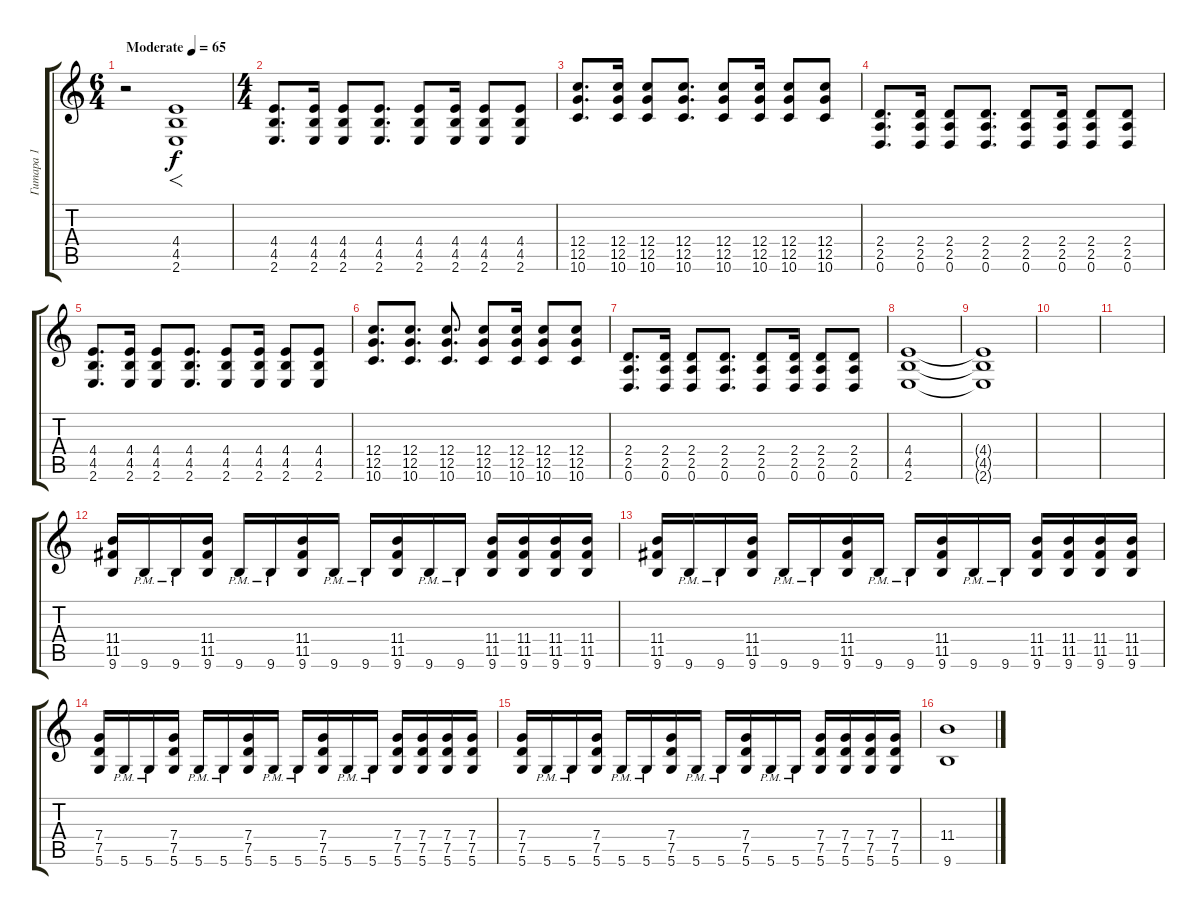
\track ("Гитара 1" "Гитара 1") {instrument distortionguitar}
\staff {score tabs}
\tuning (D4 A3 F3 C3 G2 D2) {hide}
\ts (6 4)
\tempo (65 "Moderate")
\clef g2
\ks c
r.2{dy f instrument distortionguitar} (4.4 4.5 2.6).1{f} |
\ts (4 4)
(4.4 4.5 2.6).8{d} (4.4 4.5 2.6).16 (4.4 4.5 2.6).8 (4.4 4.5 2.6).8{d} (4.4 4.5 2.6).8 (4.4 4.5 2.6).16 (4.4 4.5 2.6).8 (4.4 4.5 2.6).8 |
(12.4 12.5 10.6).8{d} (12.4 12.5 10.6).16 (12.4 12.5 10.6).8 (12.4 12.5 10.6).8{d} (12.4 12.5 10.6).8 (12.4 12.5 10.6).16 (12.4 12.5 10.6).8 (12.4 12.5 10.6).8 |
(2.4 2.5 0.6).8{d} (2.4 2.5 0.6).16 (2.4 2.5 0.6).8 (2.4 2.5 0.6).8{d} (2.4 2.5 0.6).8 (2.4 2.5 0.6).16 (2.4 2.5 0.6).8 (2.4 2.5 0.6).8 |
(4.4 4.5 2.6).8{d} (4.4 4.5 2.6).16 (4.4 4.5 2.6).8 (4.4 4.5 2.6).8{d} (4.4 4.5 2.6).8 (4.4 4.5 2.6).16 (4.4 4.5 2.6).8 (4.4 4.5 2.6).8 |
(12.4 12.5 10.6).8{d} (12.4 12.5 10.6).8{d} (12.4 12.5 10.6).8{d} (12.4 12.5 10.6).8 (12.4 12.5 10.6).16 (12.4 12.5 10.6).8 (12.4 12.5 10.6).8 |
(2.4 2.5 0.6).8{d} (2.4 2.5 0.6).16 (2.4 2.5 0.6).8 (2.4 2.5 0.6).8{d} (2.4 2.5 0.6).8 (2.4 2.5 0.6).16 (2.4 2.5 0.6).8 (2.4 2.5 0.6).8 |
(4.4 4.5 2.6).1 |
(4.4{t} 4.5{t} 2.6{t}).1 |
|
|
(11.4 11.5 9.6).16 9.6{pm}.16 9.6{pm}.16 (11.4 11.5 9.6).16 9.6{pm}.16 9.6{pm}.16 (11.4 11.5 9.6).16 9.6{pm}.16 9.6{pm}.16 (11.4 11.5 9.6).16 9.6{pm}.16 9.6{pm}.16 (11.4 11.5 9.6).16 (11.4 11.5 9.6).16 (11.4 11.5 9.6).16 (11.4 11.5 9.6).16 |
(11.4 11.5 9.6).16 9.6{pm}.16 9.6{pm}.16 (11.4 11.5 9.6).16 9.6{pm}.16 9.6{pm}.16 (11.4 11.5 9.6).16 9.6{pm}.16 9.6{pm}.16 (11.4 11.5 9.6).16 9.6{pm}.16 9.6{pm}.16 (11.4 11.5 9.6).16 (11.4 11.5 9.6).16 (11.4 11.5 9.6).16 (11.4 11.5 9.6).16 |
(7.4 7.5 5.6).16 5.6{pm}.16 5.6{pm}.16 (7.4 7.5 5.6).16 5.6{pm}.16 5.6{pm}.16 (7.4 7.5 5.6).16 5.6{pm}.16 5.6{pm}.16 (7.4 7.5 5.6).16 5.6{pm}.16 5.6{pm}.16 (7.4 7.5 5.6).16 (7.4 7.5 5.6).16 (7.4 7.5 5.6).16 (7.4 7.5 5.6).16 |
(7.4 7.5 5.6).16 5.6{pm}.16 5.6{pm}.16 (7.4 7.5 5.6).16 5.6{pm}.16 5.6{pm}.16 (7.4 7.5 5.6).16 5.6{pm}.16 5.6{pm}.16 (7.4 7.5 5.6).16 5.6{pm}.16 5.6{pm}.16 (7.4 7.5 5.6).16 (7.4 7.5 5.6).16 (7.4 7.5 5.6).16 (7.4 7.5 5.6).16 |
(11.4 9.6).1
